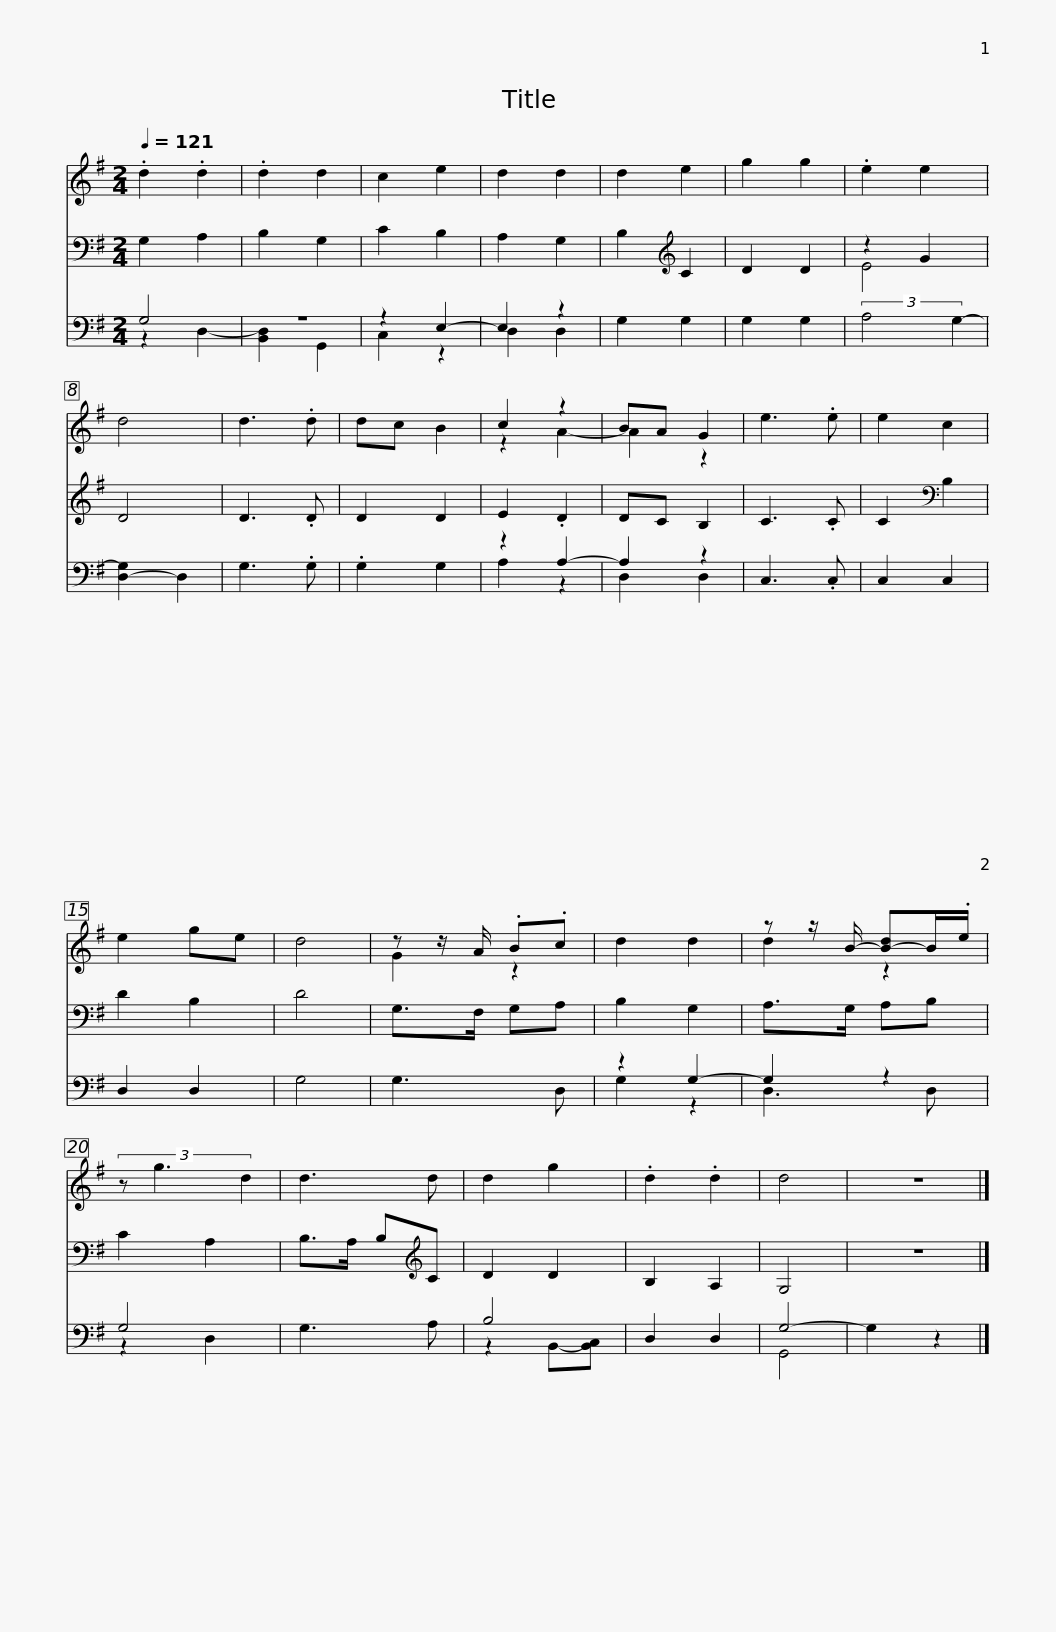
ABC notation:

X:1
%%score ( 1 2 ) ( 3 4 ) ( 5 6 )
L:1/8
Q:1/4=121
M:2/4
I:linebreak $
K:G
V:1 treble
V:2 treble
V:3 bass
V:4 bass
V:5 bass
V:6 bass
V:1
 .d2 .d2 | .d2 d2 | c2 e2 | d2 d2 | d2 e2 | %5
 g2 g2 | .e2 e2 | d4 | d3 .d | dc B2 |$ %10
 c2 z2 | BA G2 | e3 .e | e2 c2 | e2 ge | %15
 d4 | z z/ A/ .B.c | d2 d2 | z z/ B/- [B-d]B/.e/ | (3z g3 d2 |$ %20
 d3 d | d2 g2 | .d2 .d2 | d4 | z4 |] %25
V:2
 x4 | x4 | x4 | x4 | x4 | %5
 x4 | x4 | x4 | x4 | x4 |$ %10
 z2 A2- | A2 z2 | x4 | x4 | x4 | %15
 x4 | G2 z2 | x4 | d2 z2 | x4 |$ %20
 x4 | x4 | x4 | x4 | x4 |] %25
V:3
 G,2 A,2 | B,2 G,2 | C2 B,2 | A,2 G,2 | B,2[K:treble] C2 | %5
 D2 D2 | z2 G2 | D4 | D3 .D | D2 D2 |$ %10
 E2 .D2 | DC B,2 | C3 .C | C2[K:bass] B,2 | D2 B,2 | %15
 D4 | G,>F, G,A, | B,2 G,2 | A,>G, A,B, | C2 A,2 |$ %20
 B,>A, B,[K:treble]C | D2 D2 | B,2 A,2 | G,4 | z4 |] %25
V:4
 x4 | x4 | x4 | x4 | x2[K:treble] x2 | %5
 x4 | E4 | x4 | x4 | x4 |$ %10
 x4 | x4 | x4 | x2[K:bass] x2 | x4 | %15
 x4 | x4 | x4 | x4 | x4 |$ %20
 x3[K:treble] x | x4 | x4 | x4 | x4 |] %25
V:5
 G,4 | z4 | z2 E,2- | E,2 z2 | G,2 G,2 | %5
 G,2 G,2 | (3:2:2A,4 G,2- | [D,-G,]2 D,2 | G,3 .G, | .G,2 G,2 |$ %10
 z2 A,2- | A,2 z2 | C,3 .C, | C,2 C,2 | D,2 D,2 | %15
 G,4 | G,3 D, | z2 G,2- | G,2 z2 | G,4 |$ %20
 G,3 A, | B,4 | D,2 D,2 | G,4- | G,2 z2 |] %25
V:6
 z2 D,2- | [B,,D,]2 G,,2 | C,2 z2 | D,2 D,2 | x4 | %5
 x4 | x4 | x4 | x4 | x4 |$ %10
 A,2 z2 | D,2 D,2 | x4 | x4 | x4 | %15
 x4 | x4 | G,2 z2 | D,3 D, | z2 D,2 |$ %20
 x4 | z2 B,,-[B,,C,] | x4 | G,,4 | x4 |] %25
